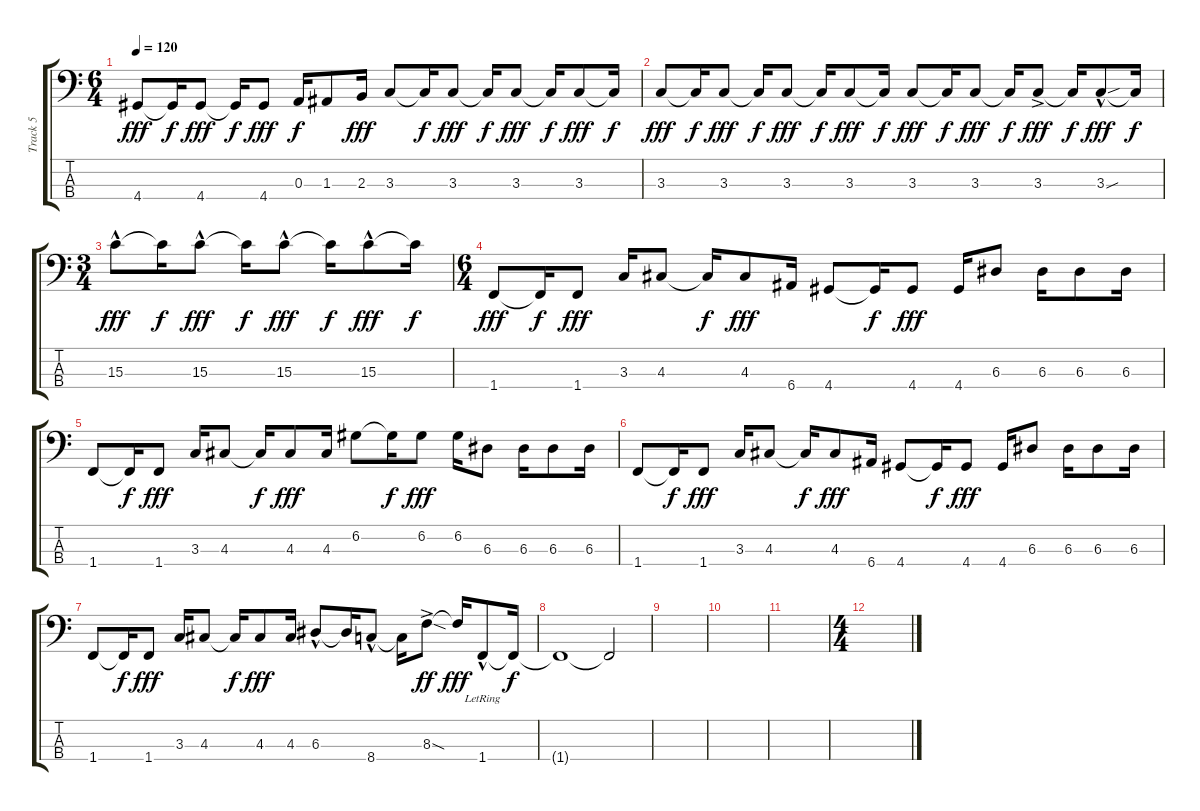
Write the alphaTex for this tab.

\track ("Track 5" "Track 5") {instrument electricbasspick}
\staff {score tabs}
\tuning (G2 D2 A1 E1) {hide}
\ts (6 4)
\tempo 120
\clef f4
\ks c
4.4.8{dy fff} 4.4{t}.16{dy f} 4.4.8{dy fff} 4.4{t}.16{dy f} 4.4.8{dy fff} 0.3.16{dy f} 1.3.8 2.3.16{dy fff} 3.3.8 3.3{t}.16{dy f} 3.3.8{dy fff} 3.3{t}.16{dy f} 3.3.8{dy fff} 3.3{t}.16{dy f} 3.3.8{dy fff} 3.3{t}.16{dy f} |
3.3.8{dy fff} 3.3{t}.16{dy f} 3.3.8{dy fff} 3.3{t}.16{dy f} 3.3.8{dy fff} 3.3{t}.16{dy f} 3.3.8{dy fff} 3.3{t}.16{dy f} 3.3.8{dy fff} 3.3{t}.16{dy f} 3.3.8{dy fff} 3.3{t}.16{dy f} 3.3{ac}.8{dy fff} 3.3{t}.16{dy f} 3.3{sou hac}.8{dy fff} 3.3{t}.16{dy f} |
\ts (3 4)
15.3{hac}.8{dy fff} 15.3{t}.16{dy f} 15.3{hac}.8{dy fff} 15.3{t}.16{dy f} 15.3{hac}.8{dy fff} 15.3{t}.16{dy f} 15.3{hac}.8{dy fff} 15.3{t}.16{dy f} |
\ts (6 4)
1.4.8{dy fff} 1.4{t}.16{dy f} 1.4.8{dy fff} 3.3.16 4.3.8 4.3{t}.16{dy f} 4.3.8{dy fff} 6.4.16 4.4.8 4.4{t}.16{dy f} 4.4.8{dy fff} 4.4.16 6.3.8 6.3.16 6.3.8 6.3.16 |
1.4.8 1.4{t}.16{dy f} 1.4.8{dy fff} 3.3.16 4.3.8 4.3{t}.16{dy f} 4.3.8{dy fff} 4.3.16 6.2.8 6.2{t}.16{dy f} 6.2.8{dy fff} 6.2.16 6.3.8 6.3.16 6.3.8 6.3.16 |
1.4.8 1.4{t}.16{dy f} 1.4.8{dy fff} 3.3.16 4.3.8 4.3{t}.16{dy f} 4.3.8{dy fff} 6.4.16 4.4.8 4.4{t}.16{dy f} 4.4.8{dy fff} 4.4.16 6.3.8 6.3.16 6.3.8 6.3.16 |
1.4.8 1.4{t}.16{dy f} 1.4.8{dy fff} 3.3.16 4.3.8 4.3{t}.16{dy f} 4.3.8{dy fff} 4.3.16 6.3{hac}.8 6.3{t}.16 8.4{hac}.8 8.4{t}.16 8.3{sod ac}.8{dy ff} 8.3{t}.16{dy fff} 1.4{hac lr}.8 1.4{t}.16{dy f} |
1.4{t}.1 1.4{t}.2 |
|
|
|
\ts (4 4)
